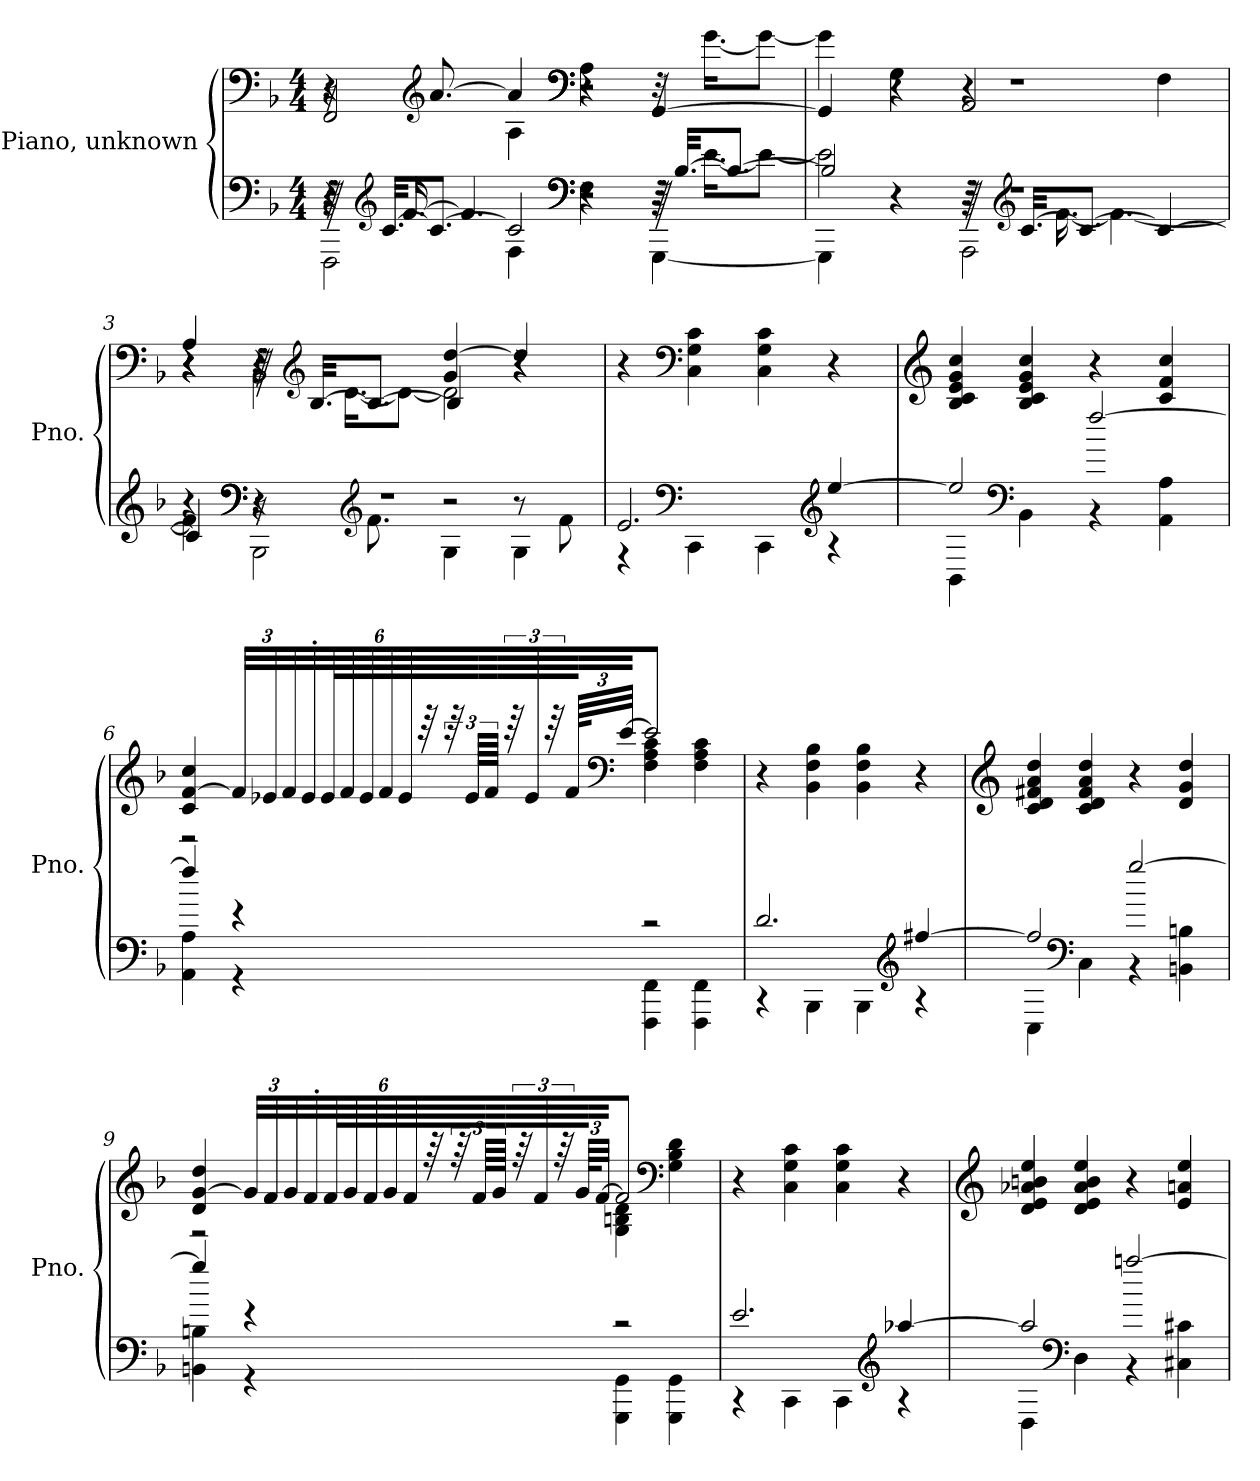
**kern	**kern
*part1	*part1
*staff2	*staff1
*I"Piano, unknown	*
*I'Pno.	*
*clefF4	*clefF4
*k[b-]	*k[b-]
*M4/4	*M4/4
*MM120	*MM120
=1	=1
*^	*^
*	*^	*	*^
*	*	*^	*	*	*
32r	4r	64r	2FFF\	16r	4r	2FF/
*clefG2	*	*	*	*	*	*
.	.	[32.c/KKL	.	.	.	.
[16.f/	.	.	.	.	.	.
*	*	*	*	*clefG2	*	*
.	.	8.c/J_	.	[8.a/	.	.
4.f/]	.	.	.	.	.	.
.	4F\	2c/]	.	4a/]	4A\	.
*clefF4	*	*	*	*clefF4	*	*
2r	4F\	.	4r	2r	4A\	4r
.	32r	64r	[4GGG\	.	32r	[4GG/
.	.	[32.B-/KKL	.	.	.	.
.	[16.e\KL	.	.	.	[16.g\KL	.
.	.	8.B-/J_	.	.	.	.
.	8e\J_	.	.	.	8g\J_	.
=2	=2	=2	=2	=2	=2	=2
1r	2e\]	2B-/]	4GGG\]	1r	4g\]	4GG/]
.	.	.	4r	.	4G\	4r
.	32r	64r	2AAA\	.	4r	2AA/
*clefG2	*	*	*	*	*	*
.	.	[32.c/KKL	.	.	.	.
.	[16.f\	.	.	.	.	.
.	.	8.c/J_	.	.	.	.
.	4.f\_	.	.	.	.	.
.	.	4c/_	.	.	4F\	.
!!LO:LB:g=z
=3	=3	=3	=3	=3	=3	=3
*	*	*	*	*	*	*^
1r	4f\]	4c/]	4r	4A/	4r	4r	4r
*clefF4	*	*	*	*	*	*	*
.	16r	4r	2BBB-\	4r	32r	64r	2BB-\
*	*	*	*	*clefG2	*	*	*
.	.	.	.	.	.	[32.B-/KKL	.
.	.	.	.	.	[16.d\KL	.	.
*clefG2	*	*	*	*	*	*	*
.	8.f\	.	.	.	.	8.B-/J_	.
.	.	.	.	.	8d\J_	.	.
.	4G\	2r	.	4g/ [4dd/	2d\]	4B-/]	.
.	8r	.	4G\	4dd/]	.	4r	4r
.	8f\	.	.	.	.	.	.
*	*v	*v	*v	*	*	*	*
*	*	*v	*v	*v	*v
=4	=4	=4
2.e/	4r	4r
*clefF4	*	*clefF4
.	4CC\	4C\ 4G\ 4c\
.	4CC\	4C\ 4G\ 4c\
*clefG2	*	*
[4ee/	4r	4r
=5	=5	=5
*	*	*clefG2
2ee/]	4BB-\	4B-/ 4c/ 4e/ 4g/ 4cc/
*clefF4	*	*
.	4BB-\	4B-/ 4c/ 4e/ 4g/ 4cc/
[2ff/	4r	4r
.	4AA\ 4A\	4c/ 4f/ 4cc/
!!LO:LB:g=z
=6	=6	=6
*	*	*^
4ff/]	4AA\ 4A\	4c/ [4f/ 4cc/	2r
*	*	*Xbrackettup	*
4r	4r	48f/LLL]	.
.	.	48e-X/	.
.	.	48f/	.
.	.	32e-'/	.
.	.	96e-/L	.
.	.	96f/	.
.	.	96e-/	.
*	*	*brackettup	*
.	.	96f/	.
.	.	96e-/JJJJ	.
.	.	96r	.
.	.	96r	.
.	.	96e-/LLLL	.
.	.	96f/JJJJ	.
.	.	96r	.
.	.	96e-/	.
.	.	96r	.
*	*	*Xbrackettup	*
.	.	96f/KLLL	.
*	*	*clefF4	*
.	.	[48e-/JJJ	.
2r	4FFF\ 4FF\	2e-/]	4F\ 4A\ 4c\
.	4FFF\ 4FF\	.	4F\ 4A\ 4c\
*	*	*v	*v
=7	=7	=7
2.d/	4r	4r
.	4BBB-\	4BB-\ 4F\ 4B-\
.	4BBB-\	4BB-\ 4F\ 4B-\
*clefG2	*	*
[4ff#X/	4r	4r
=8	=8	=8
*	*	*clefG2
2ff#/]	4C\	4c/ 4d/ 4f#X/ 4a/ 4dd/
*clefF4	*	*
.	4C\	4c/ 4d/ 4f#/ 4a/ 4dd/
[2gg/	4r	4r
.	4BBn\ 4Bn\	4d/ 4g/ 4dd/
!!LO:LB:g=z
=9	=9	=9
*	*	*^
4gg/]	4BBn\ 4Bn\	4d/ [4g/ 4dd/	2r
4r	4r	48g/LLL]	.
.	.	48f/	.
.	.	48g/	.
.	.	32f'/	.
.	.	96f/L	.
.	.	96g/	.
.	.	96f/	.
*	*	*brackettup	*
.	.	96g/	.
.	.	96f/JJJJ	.
.	.	96r	.
.	.	96r	.
.	.	96f/LLLL	.
.	.	96g/JJJJ	.
.	.	96r	.
.	.	96f/	.
.	.	96r	.
*	*	*Xbrackettup	*
.	.	96g/KLLL	.
.	.	[48f/JJJ	.
2r	4GGG\ 4GG\	2f/]	4G\ 4Bn\ 4d\
*	*	*clefF4	*
.	4GGG\ 4GG\	.	4G\ 4B\ 4d\
*	*	*v	*v
=10	=10	=10
2.e/	4r	4r
.	4CC\	4C\ 4G\ 4c\
.	4CC\	4C\ 4G\ 4c\
*clefG2	*	*
[4aa-X/	4r	4r
=11	=11	=11
*	*	*clefG2
2aa-/]	4D\	4d/ 4e/ 4a-X/ 4bn/ 4ee/
*clefF4	*	*
.	4D\	4d/ 4e/ 4a-/ 4b/ 4ee/
[2aan/	4r	4r
.	4C#X\ 4c#X\	4e/ 4an/ 4ee/
*v	*v	*
=	=
*-	*-
